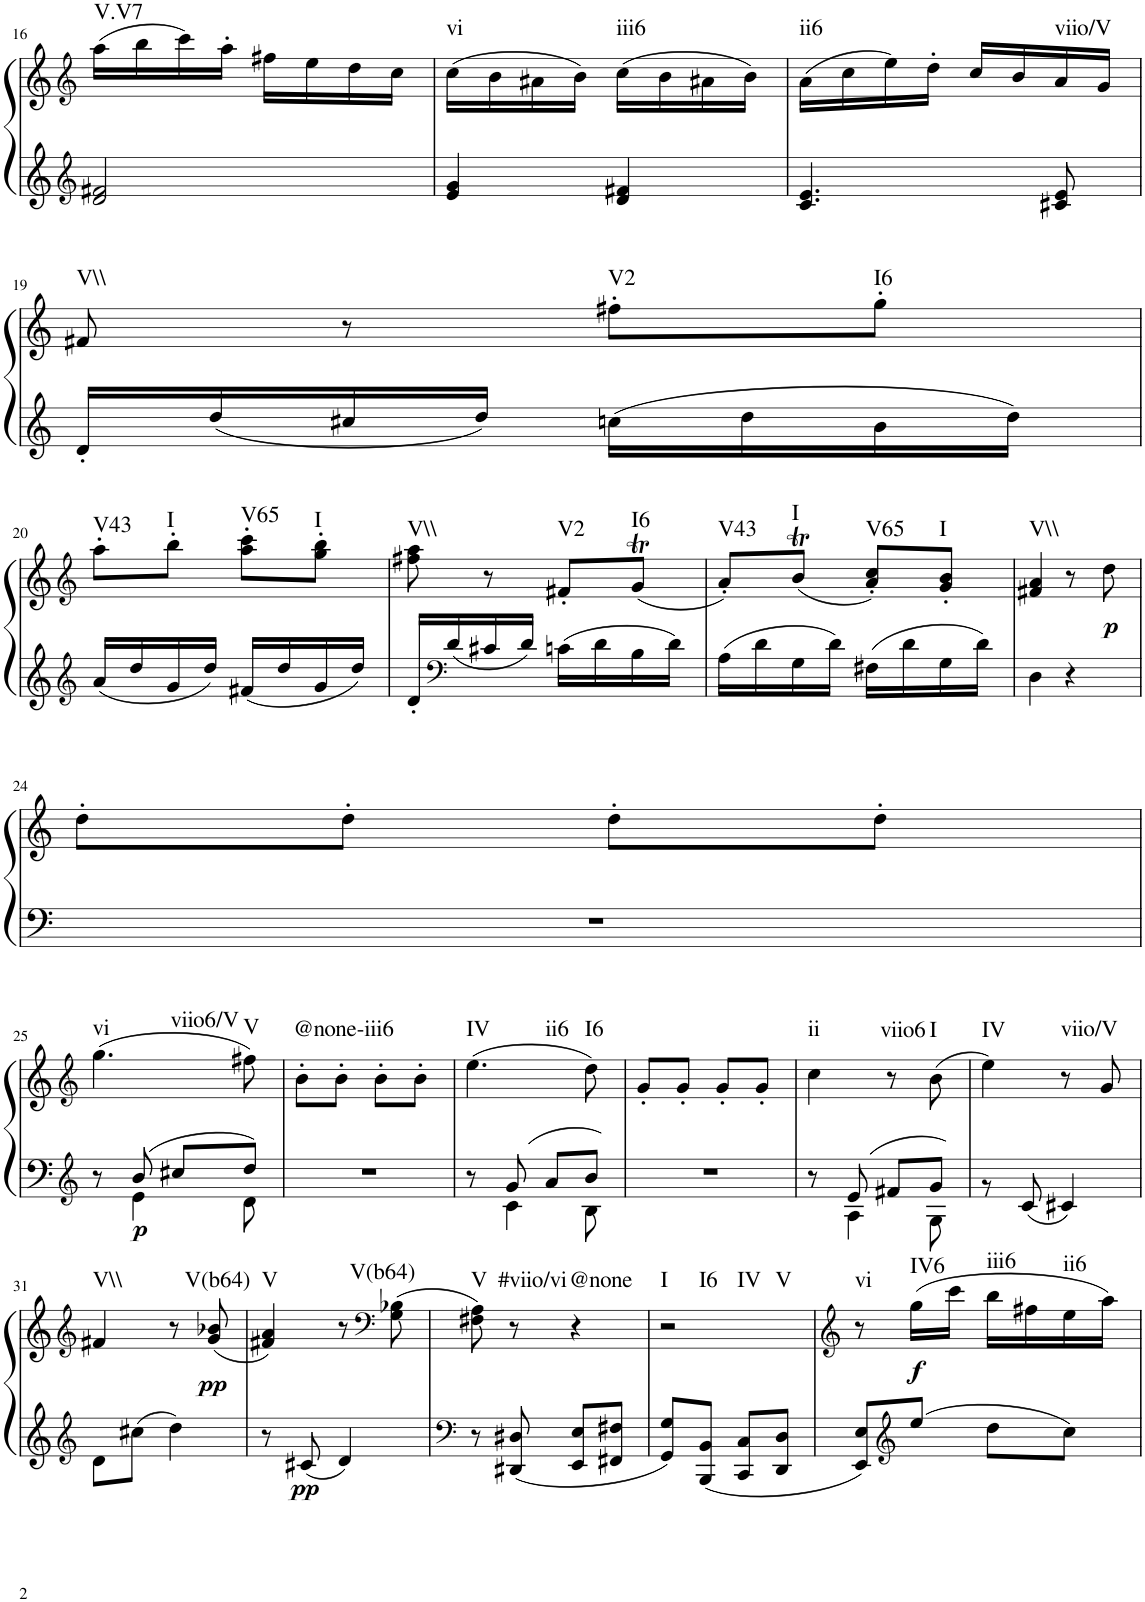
**kern	**kern	**dynam	**harte
*part1	*part1	*part1	*part1
*staff2	*staff1	*staff1/2	*
*I"Klavier linke Hand	*	*	*
!!LO:PB:g=z
*clefG2	*clefG2	*	*
*k[]	*k[]	*	*
*M2/4	*M2/4	*	*
=16	=16	=16	=16
!	!	!	!LO:H:kt=V.V7
2d/ 2f#X/	(16aa\LL	.	N
.	16bb\	.	.
.	16ccc\)	.	.
.	16aa'\JJ	.	.
.	16ff#X\LL	.	.
.	16ee\	.	.
.	16dd\	.	.
.	16cc\JJ	.	.
=17	=17	=17	=17
!	!	!	!LO:H:kt=vi
4e/ 4g/	(16cc\LL	.	N
.	16b\	.	.
.	16a#X\	.	.
.	16b\JJ)	.	.
!	!	!	!LO:H:kt=iii6
4d/ 4f#X/	(16cc\LL	.	N
.	16b\	.	.
.	16a#X\	.	.
.	16b\JJ)	.	.
=18	=18	=18	=18
!	!	!	!LO:H:kt=ii6
4.c/ 4.e/	(16a\LL	.	N
.	16cc\	.	.
.	16ee\)	.	.
.	16dd'\JJ	.	.
.	16cc/LL	.	.
.	16b/	.	.
!	!	!	!LO:H:kt=viio/V
8c#X/ 8e/	16a/	.	N
.	16g/JJ	.	.
!!LO:LB:g=z
=19	=19	=19	=19
!	!	!	!LO:H:kt=V\\
16d'/LL	8f#X/	.	N
16dd/	.	.	.
16cc#X/	8r	.	.
16dd/JJ	.	.	.
!	!	!	!LO:H:kt=V2
16ccn\LL	8ff#X'\L	.	N
16dd\	.	.	.
!	!	!	!LO:H:kt=I6
16b\	8gg'\J	.	N
16dd\JJ	.	.	.
!!LO:LB:g=z
=20	=20	=20	=20
*clefG2	*clefG2	*	*
!	!	!	!LO:H:kt=V43
16a/LL	8aa'\L	.	N
16dd/	.	.	.
!	!	!	!LO:H:kt=I
16g/	8bb'\J	.	N
16dd/JJ	.	.	.
!	!	!	!LO:H:kt=V65
16f#X/LL	8aa\' 8ccc\'L	.	N
16dd/	.	.	.
!	!	!	!LO:H:kt=I
16g/	8gg\' 8bb\'J	.	N
16dd/JJ	.	.	.
=21	=21	=21	=21
!	!	!	!LO:H:kt=V\\
16d'/LL	8ff#X\ 8aa\	.	N
*clefF4	*	*	*
16d/	.	.	.
16c#X/	8r	.	.
16d/JJ	.	.	.
!	!	!	!LO:H:kt=V2
16cn\LL	8f#X'/L	.	N
16d\	.	.	.
!	!	!	!LO:H:kt=I6
16B\	(8gT/J	.	N
16d\JJ	.	.	.
=22	=22	=22	=22
!	!	!	!LO:H:kt=V43
16A\LL	8a'/L)	.	N
16d\	.	.	.
!	!	!	!LO:H:kt=I
16G\	(8bt/J	.	N
16d\JJ	.	.	.
!	!	!	!LO:H:kt=V65
16F#X\LL	8a/' 8cc/'L)	.	N
16d\	.	.	.
!	!	!	!LO:H:kt=I
16G\	8g/' 8b/'J	.	N
16d\JJ	.	.	.
=23	=23	=23	=23
!	!	!	!LO:H:kt=V\\
4D\	4f#X/ 4a/	.	N
4r	8r	.	.
!	!	!LO:DY:b	!
.	8dd\	p	.
!!LO:LB:g=z
=24	=24	=24	=24
2r	8dd'\L	.	.
.	8dd'\J	.	.
.	8dd'\L	.	.
.	8dd'\J	.	.
!!LO:LB:g=z
=25	=25	=25	=25
*clefG2	*clefG2	*	*
*^	*	*	*
!	!	!	!	!LO:H:n=1:kt=vi
!	!	!	!	!LO:H:n=2:kt=viio6/V
8r	8ryy	(4.gg\	.	N N
!	!	!	!LO:DY:b=2	!
8b/	4e\	.	p	.
8cc#X/L	.	.	.	.
!	!	!	!	!LO:H:kt=V
8dd/J	8d\	8ff#X\)	.	N
=26	=26	=26	=26	=26
!	!	!	!	!LO:H:kt=@none-iii6
*v	*v	*	*	*
2r	8b'\L	.	N
.	8b'\J	.	.
.	8b'\L	.	.
.	8b'\J	.	.
=27	=27	=27	=27
*^	*	*	*
!	!	!	!	!LO:H:n=1:kt=IV
!	!	!	!	!LO:H:n=2:kt=ii6
8r	8ryy	(4.ee\	.	N N
8g/	4c\	.	.	.
8a/L	.	.	.	.
!	!	!	!	!LO:H:kt=I6
8b/J	8B\	8dd\)	.	N
*v	*v	*	*	*
=28	=28	=28	=28
2r	8g'/L	.	.
.	8g'/J	.	.
.	8g'/L	.	.
.	8g'/J	.	.
=29	=29	=29	=29
*^	*	*	*
!	!	!	!	!LO:H:kt=ii
8r	8ryy	4cc\	.	N
8e/	4A\	.	.	.
!	!	!	!	!LO:H:kt=viio6
8f#X/L	.	8r	.	N
!	!	!	!	!LO:H:kt=I
8g/J	8G\	(8b\	.	N
=30	=30	=30	=30	=30
!	!	!	!	!LO:H:kt=IV
2ryy	8r	4ee\)	.	N
.	8c/	.	.	.
!	!	!	!	!LO:H:kt=viio/V
.	4c#X/	8r	.	N
.	.	8g/	.	.
*v	*v	*	*	*
!!LO:LB:g=z
=31	=31	=31	=31
*clefG2	*clefG2	*	*
!	!	!	!LO:H:kt=V\\
8d\L	4f#X/	.	N
8cc#X\J	.	.	.
4dd\	8r	.	.
!	!	!LO:DY:b	!LO:H:kt=V(b64)
.	(8g/ 8b-X/	pp	N
=32	=32	=32	=32
!	!	!	!LO:H:kt=V
8r	4f#X/ 4a/)	.	N
!	!	!LO:DY:b=2	!
8c#X/	.	pp	.
4d/	8r	.	.
*	*clefF4	*	*
!	!	!	!LO:H:kt=V(b64)
.	(8G\ 8B-X\	.	N
=33	=33	=33	=33
*clefF4	*	*	*
!	!	!	!LO:H:kt=V
8r	8F#X\ 8A\)	.	N
!	!	!	!LO:H:kt=#viio/vi
8DD#X/ 8D#X/	8r	.	N
!	!	!	!LO:H:kt=@none
8EE/ 8E/L	4r	.	N
8FF#X/ 8F#X/J	.	.	.
=34	=34	=34	=34
!	!	!	!LO:H:n=1:kt=I
!	!	!	!LO:H:n=2:kt=I6
!	!	!	!LO:H:n=3:kt=IV
!	!	!	!LO:H:n=4:kt=V
8GG/ 8G/L	2r	.	N N N N
8BBB/ 8BB/J	.	.	.
8CC/ 8C/L	.	.	.
8DD/ 8D/J	.	.	.
=35	=35	=35	=35
*	*clefG2	*	*
!	!	!	!LO:H:kt=vi
8EE/ 8E/L	8r	.	N
*clefG2	*	*	*
!	!	!LO:DY:b	!LO:H:kt=IV6
8ee/J	(16gg\LL	f	N
.	16ccc\JJ	.	.
!	!	!	!LO:H:kt=iii6
8dd\L	16bb\LL	.	N
.	16ff#X\	.	.
!	!	!	!LO:H:kt=ii6
8cc\J	16ee\	.	N
.	16aa\JJ)	.	.
=	=	=	=
*-	*-	*-	*-
